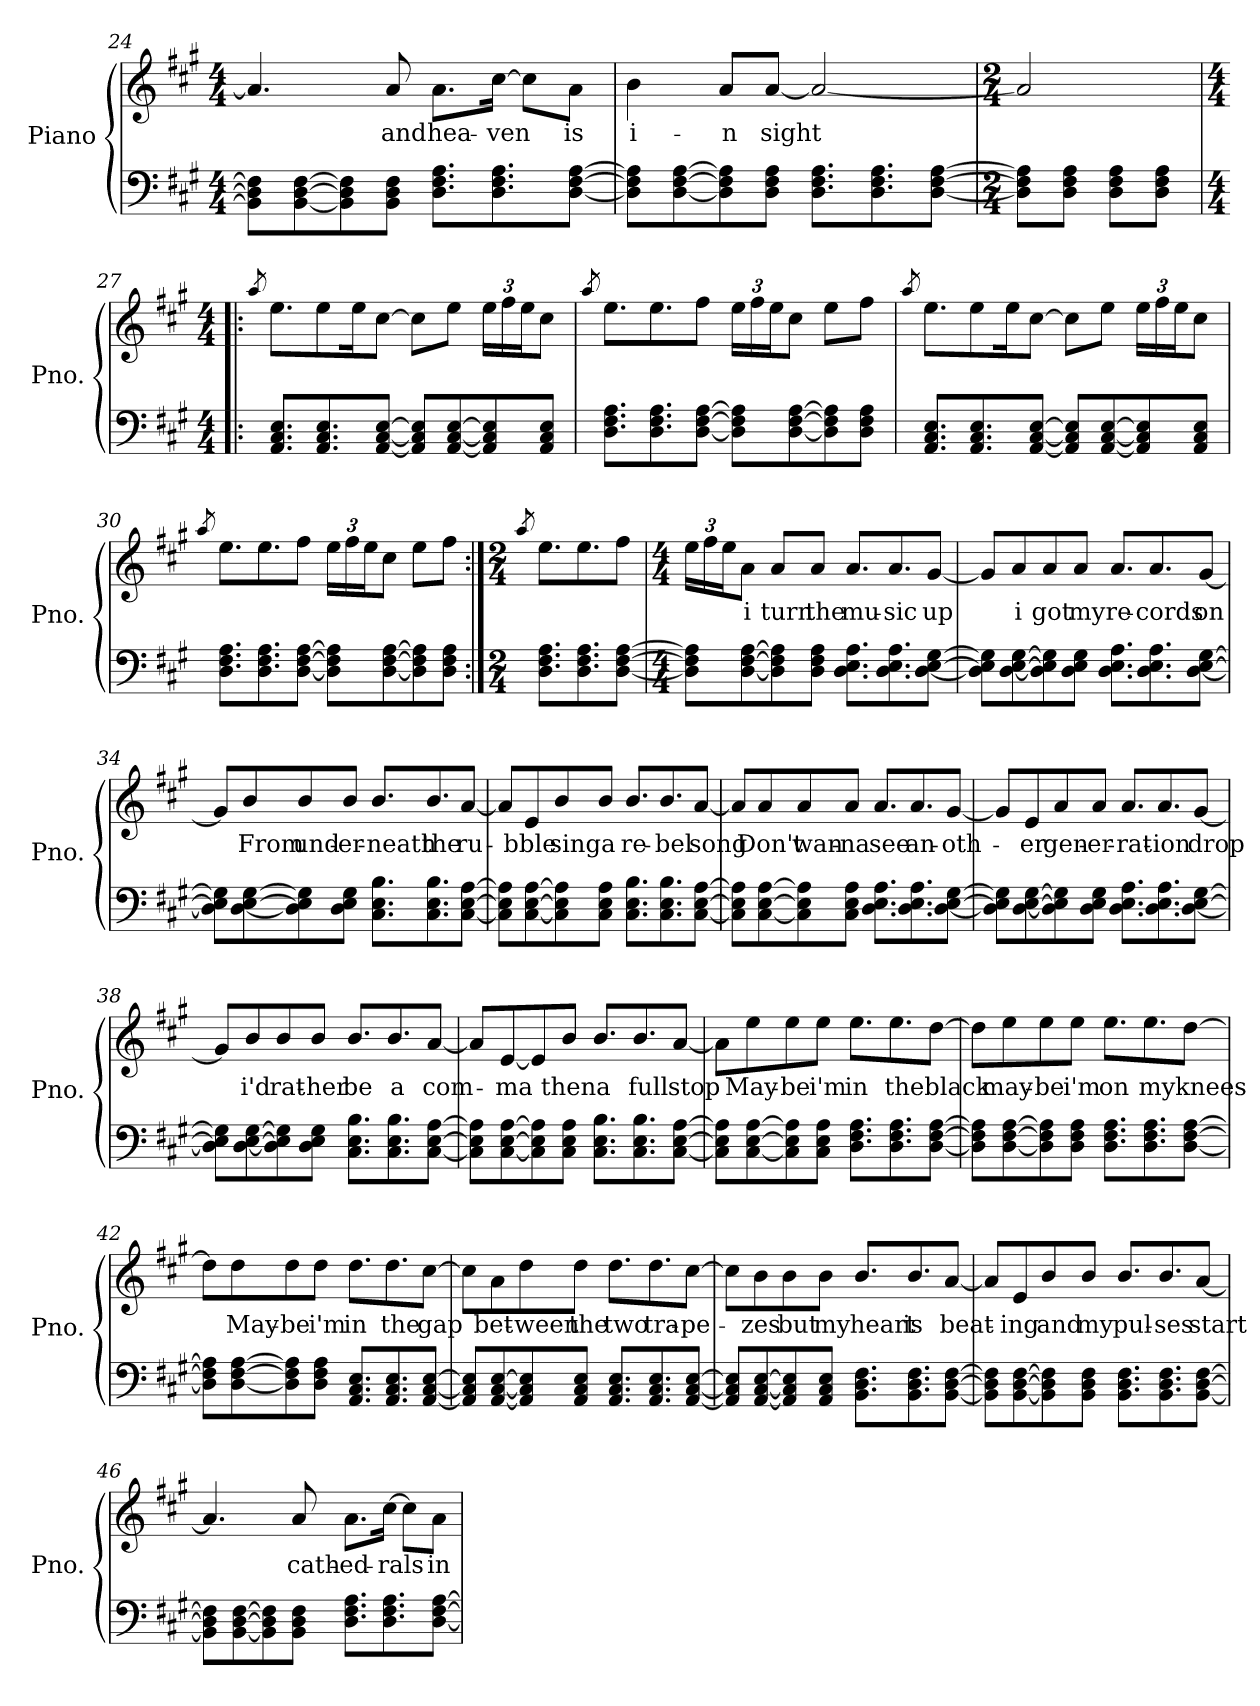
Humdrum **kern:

**kern	**kern	**text
*part1	*part1	*part1
*staff2	*staff1	*staff1
*I"Piano	*	*
*I'Pno.	*	*
*clefF4	*clefG2	*
*k[f#c#g#]	*k[f#c#g#]	*
*M4/4	*M4/4	*
=24	=24	=24
8BB\] 8D\] 8F#\]L	4.a/]	.
[8BB\ [8D\ [8F#\	.	.
8BB\] 8D\] 8F#\]	.	.
!	!	!LO:LY:b
8BB\ 8D\ 8F#\J	8a/	and
!	!	!LO:LY:b
8.D\ 8.F#\ 8.A\L	8.a\L	hea-
!	!	!LO:LY:b
8.D\ 8.F#\ 8.A\	[16cc#\Jk	-ven
.	8cc#\L]	.
!	!	!LO:LY:b
[8D\ [8F#\ [8A\J	8a\J	is
=25	=25	=25
!	!	!LO:LY:b
8D\] 8F#\] 8A\]L	4b\	i-
[8D\ [8F#\ [8A\	.	.
!	!	!LO:LY:b
8D\] 8F#\] 8A\]	8a/L	-n
!	!	!LO:LY:b
8D\ 8F#\ 8A\J	[8a/J	sight
8.D\ 8.F#\ 8.A\L	2a/_	.
8.D\ 8.F#\ 8.A\	.	.
[8D\ [8F#\ [8A\J	.	.
=26	=26	=26
*M2/4	*M2/4	*
8D\] 8F#\] 8A\]L	2a/]	.
8D\ 8F#\ 8A\J	.	.
8D\ 8F#\ 8A\L	.	.
8D\ 8F#\ 8A\J	.	.
!!LO:LB:g=z
=27!|:	=27!|:	=27!|:
*M4/4	*M4/4	*
.	8qaa/	.
8.AA/ 8.C#/ 8.E/L	8.ee\L	.
8.AA/ 8.C#/ 8.E/	8ee\	.
.	16ee\K	.
[8AA/ [8C#/ [8E/J	[8cc#\J	.
8AA/] 8C#/] 8E/]L	8cc#\L]	.
[8AA/ [8C#/ [8E/	8ee\J	.
*	*Xbrackettup	*
8AA/] 8C#/] 8E/]	24ee\LL	.
.	24ff#\	.
.	24ee\J	.
8AA/ 8C#/ 8E/J	8cc#\J	.
=28	=28	=28
.	8qaa/	.
8.D\ 8.F#\ 8.A\L	8.ee\L	.
8.D\ 8.F#\ 8.A\	8.ee\	.
[8D\ [8F#\ [8A\J	8ff#\J	.
8D\] 8F#\] 8A\]L	24ee\LL	.
.	24ff#\	.
.	24ee\J	.
[8D\ [8F#\ [8A\	8cc#\J	.
8D\] 8F#\] 8A\]	8ee\L	.
8D\ 8F#\ 8A\J	8ff#\J	.
=29	=29	=29
.	8qaa/	.
8.AA/ 8.C#/ 8.E/L	8.ee\L	.
8.AA/ 8.C#/ 8.E/	8ee\	.
.	16ee\K	.
[8AA/ [8C#/ [8E/J	[8cc#\J	.
8AA/] 8C#/] 8E/]L	8cc#\L]	.
[8AA/ [8C#/ [8E/	8ee\J	.
8AA/] 8C#/] 8E/]	24ee\LL	.
.	24ff#\	.
.	24ee\J	.
8AA/ 8C#/ 8E/J	8cc#\J	.
!!LO:LB:g=z
=30	=30	=30
.	8qaa/	.
8.D\ 8.F#\ 8.A\L	8.ee\L	.
8.D\ 8.F#\ 8.A\	8.ee\	.
[8D\ [8F#\ [8A\J	8ff#\J	.
8D\] 8F#\] 8A\]L	24ee\LL	.
.	24ff#\	.
.	24ee\J	.
[8D\ [8F#\ [8A\	8cc#\J	.
8D\] 8F#\] 8A\]	8ee\L	.
8D\ 8F#\ 8A\J	8ff#\J	.
=31:|!	=31:|!	=31:|!
*M2/4	*M2/4	*
.	8qaa/	.
8.D\ 8.F#\ 8.A\L	8.ee\L	.
8.D\ 8.F#\ 8.A\	8.ee\	.
[8D\ [8F#\ [8A\J	8ff#\J	.
=32	=32	=32
*M4/4	*M4/4	*
8D\] 8F#\] 8A\]L	24ee\LL	.
.	24ff#\	.
.	24ee\J	.
!	!	!LO:LY:b
[8D\ [8F#\ [8A\	8a\J	i
!	!	!LO:LY:b
8D\] 8F#\] 8A\]	8a/L	turn
!	!	!LO:LY:b
8D\ 8F#\ 8A\J	8a/J	the
!	!	!LO:LY:b
8.D\ 8.E\ 8.A\L	8.a/L	mu-
!	!	!LO:LY:b
8.D\ 8.E\ 8.A\	8.a/	-sic
!	!	!LO:LY:b
[8D\ [8E\ [8G#\J	[8g#/J	up
!!LO:PB:g=z
=33	=33	=33
8D\] 8E\] 8G#\]L	8g#/L]	.
!	!	!LO:LY:b
[8D\ [8E\ [8G#\	8a/	i
!	!	!LO:LY:b
8D\] 8E\] 8G#\]	8a/	got
!	!	!LO:LY:b
8D\ 8E\ 8G#\J	8a/J	my
!	!	!LO:LY:b
8.D\ 8.E\ 8.A\L	8.a/L	re-
!	!	!LO:LY:b
8.D\ 8.E\ 8.A\	8.a/	-cords
!	!	!LO:LY:b
[8D\ [8E\ [8G#\J	[8g#/J	on
=34	=34	=34
8D\] 8E\] 8G#\]L	8g#/L]	.
!	!	!LO:LY:b
[8D\ [8E\ [8G#\	8b/	From
!	!	!LO:LY:b
8D\] 8E\] 8G#\]	8b/	und-
!	!	!LO:LY:b
8D\ 8E\ 8G#\J	8b/J	-er-
!	!	!LO:LY:b
8.C#\ 8.E\ 8.B\L	8.b/L	-neath
!	!	!LO:LY:b
8.C#\ 8.E\ 8.B\	8.b/	the
!	!	!LO:LY:b
[8C#\ [8E\ [8A\J	[8a/J	ru-
=35	=35	=35
8C#\] 8E\] 8A\]L	8a/L]	.
!	!	!LO:LY:b
[8C#\ [8E\ [8A\	8e/	-bble
!	!	!LO:LY:b
8C#\] 8E\] 8A\]	8b/	sing
!	!	!LO:LY:b
8C#\ 8E\ 8A\J	8b/J	a
!	!	!LO:LY:b
8.C#\ 8.E\ 8.B\L	8.b/L	re-
!	!	!LO:LY:b
8.C#\ 8.E\ 8.B\	8.b/	-bel
!	!	!LO:LY:b
[8C#\ [8E\ [8A\J	[8a/J	song
!!LO:LB:g=z
=36	=36	=36
8C#\] 8E\] 8A\]L	8a/L]	.
!	!	!LO:LY:b
[8C#\ [8E\ [8A\	8a/	Don't
!	!	!LO:LY:b
8C#\] 8E\] 8A\]	8a/	wan-
!	!	!LO:LY:b
8C#\ 8E\ 8A\J	8a/J	-na
!	!	!LO:LY:b
8.D\ 8.E\ 8.A\L	8.a/L	see
!	!	!LO:LY:b
8.D\ 8.E\ 8.A\	8.a/	an-
!	!	!LO:LY:b
[8D\ [8E\ [8G#\J	[8g#/J	-oth-
=37	=37	=37
8D\] 8E\] 8G#\]L	8g#/L]	.
!	!	!LO:LY:b
[8D\ [8E\ [8G#\	8e/	-er
!	!	!LO:LY:b
8D\] 8E\] 8G#\]	8a/	gen-
!	!	!LO:LY:b
8D\ 8E\ 8G#\J	8a/J	-er-
!	!	!LO:LY:b
8.D\ 8.E\ 8.A\L	8.a/L	-rat-
!	!	!LO:LY:b
8.D\ 8.E\ 8.A\	8.a/	-ion
!	!	!LO:LY:b
[8D\ [8E\ [8G#\J	[8g#/J	drop
=38	=38	=38
8D\] 8E\] 8G#\]L	8g#/L]	.
!	!	!LO:LY:b
[8D\ [8E\ [8G#\	8b/	i'd
!	!	!LO:LY:b
8D\] 8E\] 8G#\]	8b/	rat-
!	!	!LO:LY:b
8D\ 8E\ 8G#\J	8b/J	-her
!	!	!LO:LY:b
8.C#\ 8.E\ 8.B\L	8.b/L	be
!	!	!LO:LY:b
8.C#\ 8.E\ 8.B\	8.b/	a
!	!	!LO:LY:b
[8C#\ [8E\ [8A\J	[8a/J	com-
!!LO:LB:g=z
=39	=39	=39
8C#\] 8E\] 8A\]L	8a/L]	.
!	!	!LO:LY:b
[8C#\ [8E\ [8A\	[8e/	-ma
8C#\] 8E\] 8A\]	8e/]	.
!	!	!LO:LY:b
8C#\ 8E\ 8A\J	8b/J	then
!	!	!LO:LY:b
8.C#\ 8.E\ 8.B\L	8.b/L	a
!	!	!LO:LY:b
8.C#\ 8.E\ 8.B\	8.b/	full
!	!	!LO:LY:b
[8C#\ [8E\ [8A\J	[8a/J	stop
=40	=40	=40
8C#\] 8E\] 8A\]L	8a\L]	.
!	!	!LO:LY:b
[8C#\ [8E\ [8A\	8ee\	May-
!	!	!LO:LY:b
8C#\] 8E\] 8A\]	8ee\	-be
!	!	!LO:LY:b
8C#\ 8E\ 8A\J	8ee\J	i'm
!	!	!LO:LY:b
8.D\ 8.F#\ 8.A\L	8.ee\L	in
!	!	!LO:LY:b
8.D\ 8.F#\ 8.A\	8.ee\	the
!	!	!LO:LY:b
[8D\ [8F#\ [8A\J	[8dd\J	black
=41	=41	=41
8D\] 8F#\] 8A\]L	8dd\L]	.
!	!	!LO:LY:b
[8D\ [8F#\ [8A\	8ee\	may-
!	!	!LO:LY:b
8D\] 8F#\] 8A\]	8ee\	-be
!	!	!LO:LY:b
8D\ 8F#\ 8A\J	8ee\J	i'm
!	!	!LO:LY:b
8.D\ 8.F#\ 8.A\L	8.ee\L	on
!	!	!LO:LY:b
8.D\ 8.F#\ 8.A\	8.ee\	my
!	!	!LO:LY:b
[8D\ [8F#\ [8A\J	[8dd\J	knees
=42	=42	=42
8D\] 8F#\] 8A\]L	8dd\L]	.
!	!	!LO:LY:b
[8D\ [8F#\ [8A\	8dd\	May-
!	!	!LO:LY:b
8D\] 8F#\] 8A\]	8dd\	-be
!	!	!LO:LY:b
8D\ 8F#\ 8A\J	8dd\J	i'm
!	!	!LO:LY:b
8.AA/ 8.C#/ 8.E/L	8.dd\L	in
!	!	!LO:LY:b
8.AA/ 8.C#/ 8.E/	8.dd\	the
!	!	!LO:LY:b
[8AA/ [8C#/ [8E/J	[8cc#\J	gap
!!LO:LB:g=z
=43	=43	=43
8AA/] 8C#/] 8E/]L	8cc#\L]	.
!	!	!LO:LY:b
[8AA/ [8C#/ [8E/	8a\	bet-
!	!	!LO:LY:b
8AA/] 8C#/] 8E/]	8dd\	-ween
!	!	!LO:LY:b
8AA/ 8C#/ 8E/J	8dd\J	the
!	!	!LO:LY:b
8.AA/ 8.C#/ 8.E/L	8.dd\L	two
!	!	!LO:LY:b
8.AA/ 8.C#/ 8.E/	8.dd\	tra-
!	!	!LO:LY:b
[8AA/ [8C#/ [8E/J	[8cc#\J	-pe-
=44	=44	=44
8AA/] 8C#/] 8E/]L	8cc#\L]	.
!	!	!LO:LY:b
[8AA/ [8C#/ [8E/	8b\	-zes
!	!	!LO:LY:b
8AA/] 8C#/] 8E/]	8b\	but
!	!	!LO:LY:b
8AA/ 8C#/ 8E/J	8b\J	my
!	!	!LO:LY:b
8.BB\ 8.D\ 8.F#\L	8.b/L	heart
!	!	!LO:LY:b
8.BB\ 8.D\ 8.F#\	8.b/	is
!	!	!LO:LY:b
[8BB\ [8D\ [8F#\J	[8a/J	beat-
=45	=45	=45
8BB\] 8D\] 8F#\]L	8a/L]	.
!	!	!LO:LY:b
[8BB\ [8D\ [8F#\	8e/	-ing
!	!	!LO:LY:b
8BB\] 8D\] 8F#\]	8b/	and
!	!	!LO:LY:b
8BB\ 8D\ 8F#\J	8b/J	my
!	!	!LO:LY:b
8.BB\ 8.D\ 8.F#\L	8.b/L	pul-
!	!	!LO:LY:b
8.BB\ 8.D\ 8.F#\	8.b/	-ses
!	!	!LO:LY:b
[8BB\ [8D\ [8F#\J	[8a/J	start
!!LO:LB:g=z
=46	=46	=46
8BB\] 8D\] 8F#\]L	4.a/]	.
[8BB\ [8D\ [8F#\	.	.
8BB\] 8D\] 8F#\]	.	.
!	!	!LO:LY:b
8BB\ 8D\ 8F#\J	8a/	cath-
!	!	!LO:LY:b
8.D\ 8.F#\ 8.A\L	8.a\L	-ed-
!	!	!LO:LY:b
8.D\ 8.F#\ 8.A\	[16cc#\Jk	-rals
.	8cc#\L]	.
!	!	!LO:LY:b
[8D\ [8F#\ [8A\J	8a\J	in
=	=	=
*-	*-	*-
